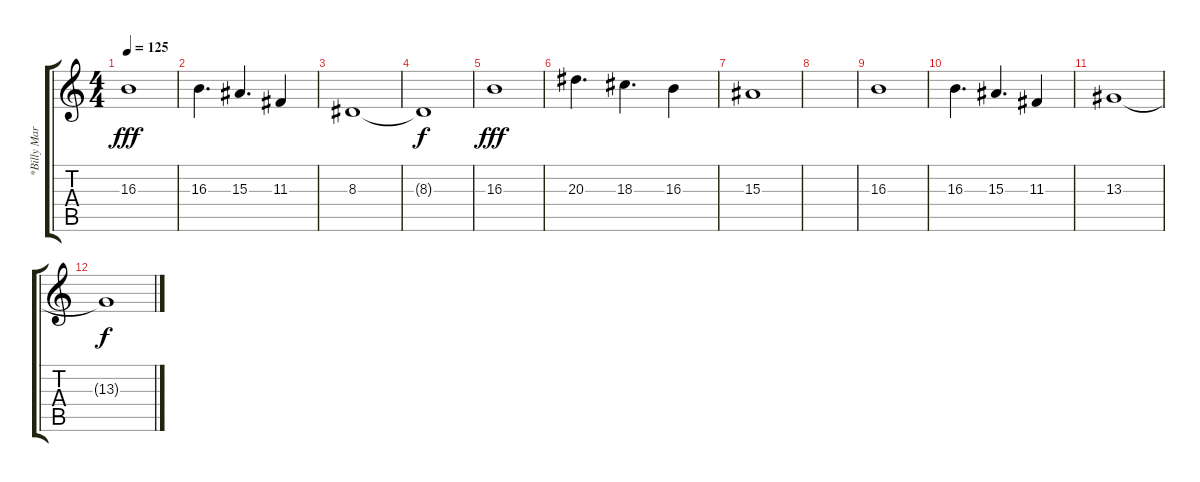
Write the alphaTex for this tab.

\track ("*Billy Martin (Keyboard 1)" "*Billy Mar") {instrument harpsichord}
\staff {score tabs}
\tuning (E4 B3 G3 D3 A2 E2) {hide}
\ts (4 4)
\tempo 125
\clef g2
\ks c
16.3.1{dy fff} |
16.3.4{d} 15.3.4{d} 11.3.4 |
8.3.1 |
8.3{t}.1{dy f} |
16.3.1{dy fff} |
20.3.4{d} 18.3.4{d} 16.3.4 |
15.3.1 |
|
16.3.1 |
16.3.4{d} 15.3.4{d} 11.3.4 |
13.3.1 |
13.3{t}.1{dy f}
